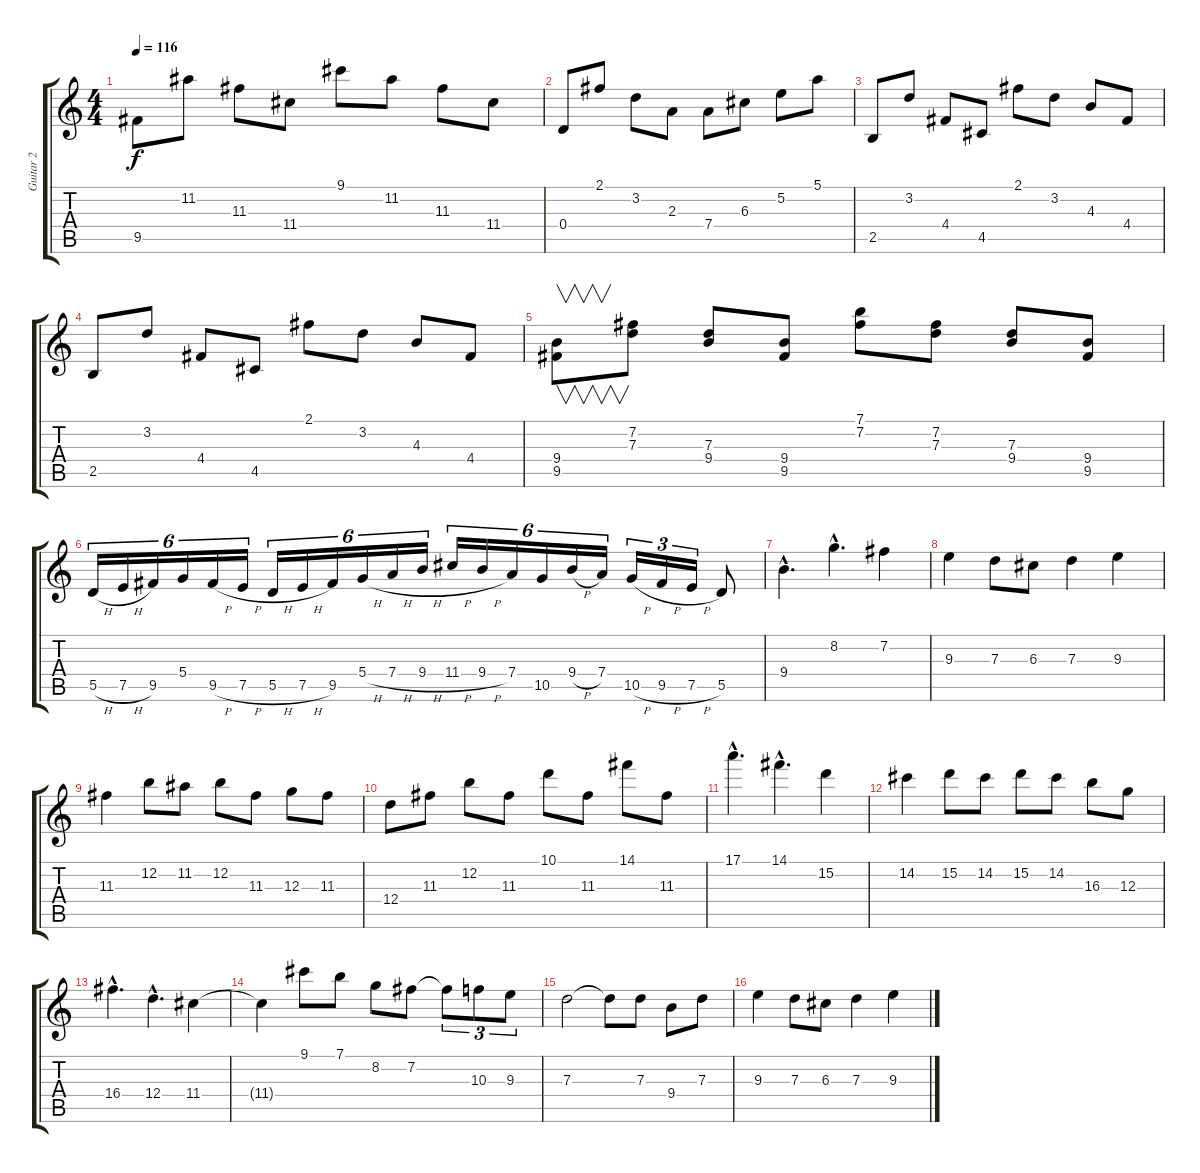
\track ("Guitar 2" "Guitar 2") {instrument acousticguitarsteel}
\staff {score tabs}
\tuning (E4 B3 G3 D3 A2 E2) {hide}
\ts (4 4)
\tempo 116
\clef g2
\ks c
9.5.8{dy f} 11.2.8 11.3.8 11.4.8 9.1.8 11.2.8 11.3.8 11.4.8 |
0.4.8 2.1.8 3.2.8 2.3.8 7.4.8 6.3.8 5.2.8 5.1.8 |
2.5.8 3.2.8 4.4.8 4.5.8 2.1.8 3.2.8 4.3.8 4.4.8 |
2.5.8 3.2.8 4.4.8 4.5.8 2.1.8 3.2.8 4.3.8 4.4.8 |
(9.4 9.5).8{v} (7.2 7.3).8 (7.3 9.4).8 (9.4 9.5).8 (7.1 7.2).8 (7.2 7.3).8 (7.3 9.4).8 (9.4 9.5).8 |
5.5{h}.16{tu (6 4) volume 13 instrument overdrivenguitar} 7.5{h}.16{tu (6 4)} 9.5.16{tu (6 4)} 5.4.16{tu (6 4)} 9.5{h}.16{tu (6 4)} 7.5{h}.16{tu (6 4)} 5.5{h}.16{tu (6 4)} 7.5{h}.16{tu (6 4)} 9.5.16{tu (6 4)} 5.4{h}.16{tu (6 4)} 7.4{h}.16{tu (6 4)} 9.4{h}.16{tu (6 4)} 11.4{h}.16{tu (6 4)} 9.4{h}.16{tu (6 4)} 7.4.16{tu (6 4)} 10.5.16{tu (6 4)} 9.4{h}.16{tu (6 4)} 7.4.16{tu (6 4)} 10.5{h}.16{tu (3 2)} 9.5{h}.16{tu (3 2)} 7.5{h}.16{tu (3 2)} 5.5.8 |
9.4{hac}.4{d volume 13 instrument acousticguitarsteel} 8.2{hac}.4{d} 7.2.4 |
9.3.4 7.3.8 6.3.8 7.3.4 9.3.4 |
11.3.4 12.2.8 11.2.8 12.2.8 11.3.8 12.3.8 11.3.8 |
12.4.8 11.3.8 12.2.8 11.3.8 10.1.8 11.3.8 14.1.8 11.3.8 |
17.1{hac}.4{d} 14.1{hac}.4{d} 15.2.4 |
14.2.4 15.2.8 14.2.8 15.2.8 14.2.8 16.3.8 12.3.8 |
16.4{hac}.4{d} 12.4{hac}.4{d} 11.4.4 |
11.4{t}.4 9.1.8 7.1.8 8.2.8 7.2.8 7.2{t}.8{tu (3 2)} 10.3.8{tu (3 2)} 9.3.8{tu (3 2)} |
7.3.2 7.3{t}.8 7.3.8 9.4.8 7.3.8 |
9.3.4 7.3.8 6.3.8 7.3.4 9.3.4
